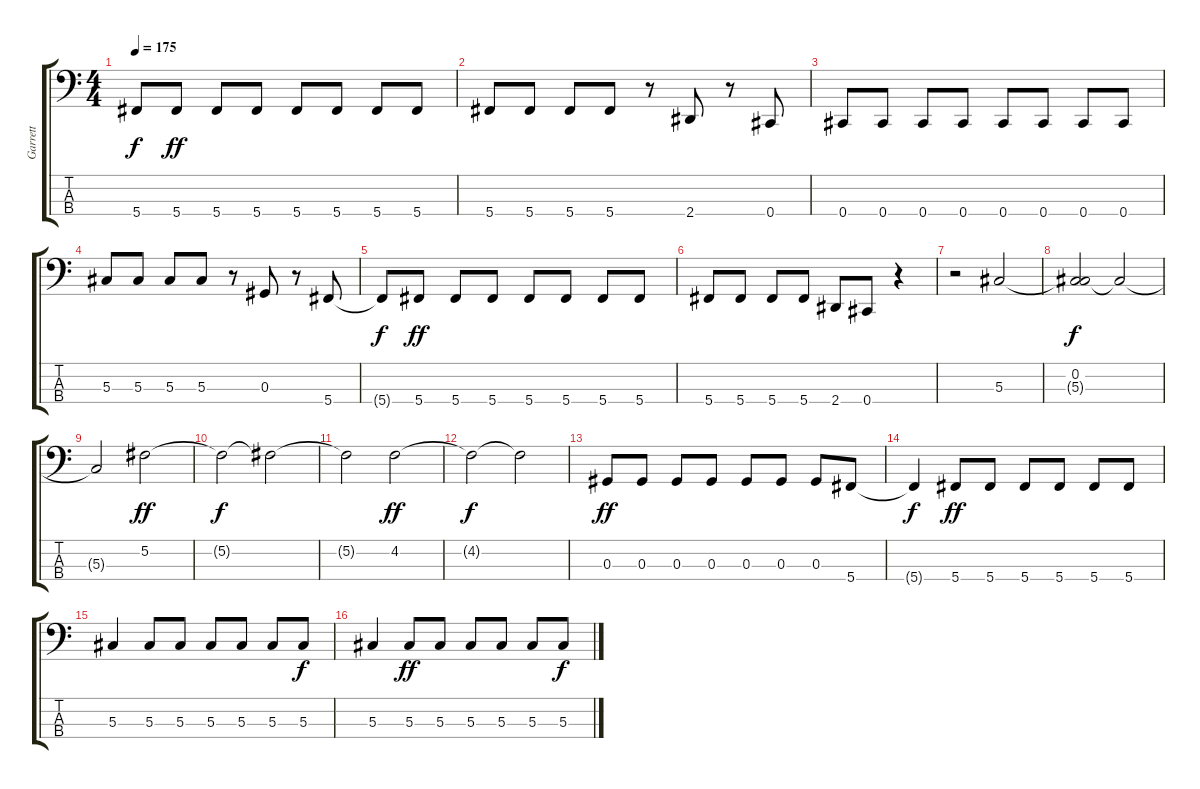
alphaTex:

\track ("Garrett" "Garrett") {instrument electricbassfinger}
\staff {score tabs}
\tuning (Gb2 Db2 Ab1 Db1) {hide}
\ts (4 4)
\tempo 175
\clef f4
\ks c
5.4{t}.8{dy f} 5.4.8{dy ff} 5.4.8 5.4.8 5.4.8 5.4.8 5.4.8 5.4.8 |
5.4.8 5.4.8 5.4.8 5.4.8 r.8 2.4.8 r.8 0.4.8 |
0.4.8 0.4.8 0.4.8 0.4.8 0.4.8 0.4.8 0.4.8 0.4.8 |
5.3.8 5.3.8 5.3.8 5.3.8 r.8 0.3.8 r.8 5.4.8 |
5.4{t}.8{dy f} 5.4.8{dy ff} 5.4.8 5.4.8 5.4.8 5.4.8 5.4.8 5.4.8 |
5.4.8 5.4.8 5.4.8 5.4.8 2.4.8 0.4.8 r.4 |
r.2 5.3.2 |
(0.2 5.3{t}).2{dy f} 5.3{t}.2 |
5.3{t}.2 5.2.2{dy ff} |
5.2{t}.2{dy f} 5.2{t}.2 |
5.2{t}.2 4.2.2{dy ff} |
4.2{t}.2{dy f} 4.2{t}.2 |
0.3.8{dy ff} 0.3.8 0.3.8 0.3.8 0.3.8 0.3.8 0.3.8 5.4.8 |
5.4{t}.4{dy f} 5.4.8{dy ff} 5.4.8 5.4.8 5.4.8 5.4.8 5.4.8 |
5.3.4 5.3.8 5.3.8 5.3.8 5.3.8 5.3.8 5.3.8{dy f} |
5.3.4 5.3.8{dy ff} 5.3.8 5.3.8 5.3.8 5.3.8 5.3.8{dy f}
